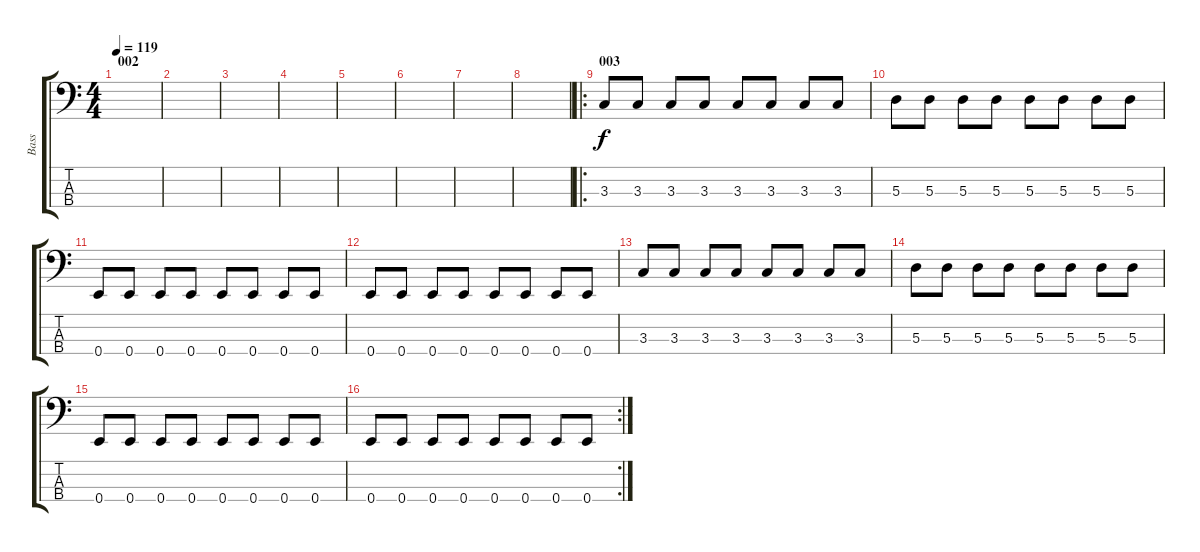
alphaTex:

\track ("Bass" "Bass") {instrument electricbasspick}
\staff {score tabs}
\tuning (G2 D2 A1 E1) {hide}
\ts (4 4)
\section ("" "002")
\tempo 119
\clef f4
\ks c
|
|
|
|
|
|
|
|
\ro
\section ("" "003")
3.3.8 3.3.8 3.3.8 3.3.8 3.3.8 3.3.8 3.3.8 3.3.8 |
5.3.8 5.3.8 5.3.8 5.3.8 5.3.8 5.3.8 5.3.8 5.3.8 |
0.4.8 0.4.8 0.4.8 0.4.8 0.4.8 0.4.8 0.4.8 0.4.8 |
0.4.8 0.4.8 0.4.8 0.4.8 0.4.8 0.4.8 0.4.8 0.4.8 |
3.3.8 3.3.8 3.3.8 3.3.8 3.3.8 3.3.8 3.3.8 3.3.8 |
5.3.8 5.3.8 5.3.8 5.3.8 5.3.8 5.3.8 5.3.8 5.3.8 |
0.4.8 0.4.8 0.4.8 0.4.8 0.4.8 0.4.8 0.4.8 0.4.8 |
\rc 2
0.4.8 0.4.8 0.4.8 0.4.8 0.4.8 0.4.8 0.4.8 0.4.8
